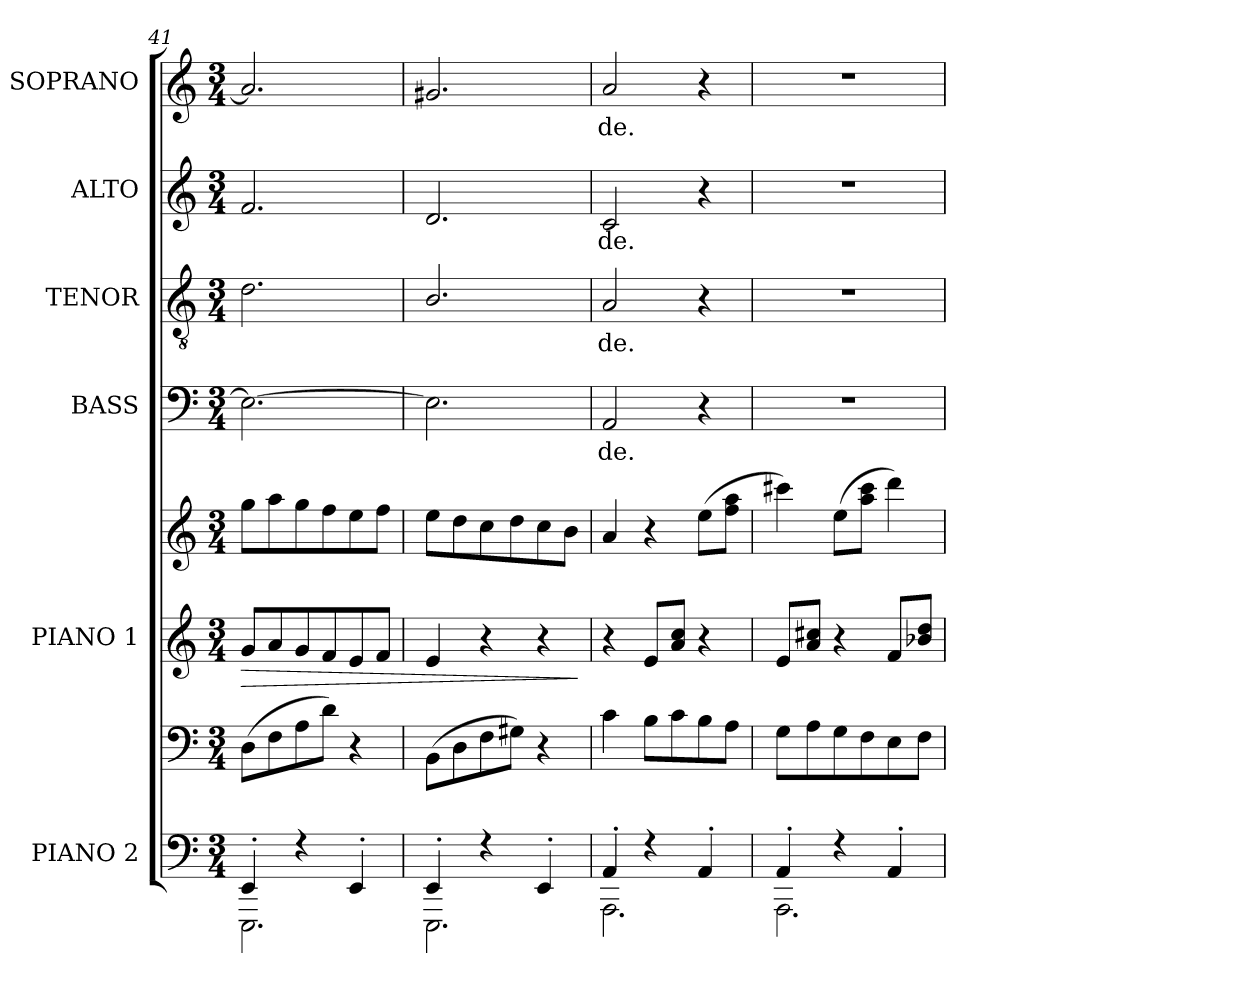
**kern	**kern	**kern	**kern	**dynam	**kern	**text	**kern	**text	**kern	**text	**kern	**text
*part6	*part6	*part5	*part5	*part5	*part4	*part4	*part3	*part3	*part2	*part2	*part1	*part1
*staff8	*staff7	*staff6	*staff5	*staff5/6	*staff4	*staff4	*staff3	*staff3	*staff2	*staff2	*staff1	*staff1
*I"PIANO 2	*	*I"PIANO 1	*	*	*I"BASS	*	*I"TENOR	*	*I"ALTO	*	*I"SOPRANO	*
*I'P 2	*	*I'P 1	*	*	*I'B.	*	*I'T.	*	*I'A.	*	*I'S.	*
!!LO:PB:g=z
*clefF4	*clefF4	*clefG2	*clefG2	*	*clefF4	*	*clefGv2	*	*clefG2	*	*clefG2	*
*	*	*	*	*	*	*	*ITrd7c12	*	*	*	*	*
*k[]	*k[]	*k[]	*k[]	*	*k[]	*	*k[]	*	*k[]	*	*k[]	*
*C:	*C:	*C:	*C:	*	*C:	*	*C:	*	*C:	*	*C:	*
*M3/4	*M3/4	*M3/4	*M3/4	*	*M3/4	*	*M3/4	*	*M3/4	*	*M3/4	*
=41	=41	=41	=41	=41	=41	=41	=41	=41	=41	=41	=41	=41
*^	*	*	*	*	*	*	*	*	*	*	*	*
!	!	!	!	!	!LO:HP:b=2	!	!	!	!	!	!	!	!
!	!	!	!	!	!	!	!LO:LY:b:color=#000000	!	!	!	!	!	!
!	!	!	!	!	!	!	!	!	!LO:LY:b:color=#000000	!	!	!	!
!	!	!	!	!	!	!	!	!	!	!	!LO:LY:b:color=#000000	!	!
!	!	!	!	!	!	!	!	!	!	!	!	!	!LO:LY:b:color=#000000
4EE'i/	2.EEEi\	(8Di\L	8gi/L	8ggi\L	>	2.Ei\_	--	2.Di\	--	2.fi/	--	2.ai/]	--
.	.	8Fi\	8ai/	8aai\	.	.	.	.	.	.	.	.	.
4r	.	8Ai\	8gi/	8ggi\	.	.	.	.	.	.	.	.	.
.	.	8di\J)	8fi/	8ffi\	.	.	.	.	.	.	.	.	.
4EE'i/	.	4r	8ei/	8eei\	.	.	.	.	.	.	.	.	.
.	.	.	8fi/J	8ffi\J	.	.	.	.	.	.	.	.	.
=42	=42	=42	=42	=42	=42	=42	=42	=42	=42	=42	=42	=42	=42
!	!	!	!	!	!	!	!LO:LY:b:color=#000000	!	!	!	!	!	!
!	!	!	!	!	!	!	!	!	!	!	!LO:LY:b:color=#000000	!	!
!	!	!	!	!	!	!	!	!	!	!	!	!	!LO:LY:b:color=#000000
4EE'i/	2.EEEi\	(8BBi\L	4ei/	8eei\L	.	2.Ei\]	--	2.BBi/	.	2.di/	--	2.g#Xi/	--
.	.	8Di\	.	8ddi\	.	.	.	.	.	.	.	.	.
4r	.	8Fi\	4r	8cci\	.	.	.	.	.	.	.	.	.
.	.	8G#Xi\J)	.	8ddi\	.	.	.	.	.	.	.	.	.
4EE'i/	.	4r	4r	8cci\	.	.	.	.	.	.	.	.	.
.	.	.	.	8bi\J	.	.	.	.	.	.	.	.	.
*v	*v	*	*	*	*	*	*	*	*	*	*	*	*
.	.	.	.	]	.	.	.	.	.	.	.	.
=43	=43	=43	=43	=43	=43	=43	=43	=43	=43	=43	=43	=43
*^	*	*	*	*	*	*	*	*	*	*	*	*
!	!	!	!	!	!	!	!LO:LY:b:color=#000000	!	!	!	!	!	!
!	!	!	!	!	!	!	!	!	!LO:LY:b:color=#000000	!	!	!	!
!	!	!	!	!	!	!	!	!	!	!	!LO:LY:b:color=#000000	!	!
!	!	!	!	!	!	!	!	!	!	!	!	!	!LO:LY:b:color=#000000
4AA'i/	2.AAAi\	4ci\	4r	4ai/	.	2AAi/	de.	2AAi/	-de.	2ci/	de.	2ai/	de.
4r	.	8Bi\L	8ei/L	4r	.	.	.	.	.	.	.	.	.
.	.	8ci\	8ai/ 8cciJ	.	.	.	.	.	.	.	.	.	.
4AA'i/	.	8Bi\	4r	(8eei\L	.	4r	.	4r	.	4r	.	4r	.
.	.	8Ai\J	.	8ffi\ 8aaiJ	.	.	.	.	.	.	.	.	.
=44	=44	=44	=44	=44	=44	=44	=44	=44	=44	=44	=44	=44	=44
!	!	!	!	!	!	!LO:N:vis=1	!	!LO:N:vis=1	!	!LO:N:vis=1	!	!LO:N:vis=1	!
4AA'i/	2.AAAi\	8Gi\L	8ei/L	4ccc#Xi\)	.	2.r	.	2.r	.	2.r	.	2.r	.
.	.	8Ai\	8ai/ 8cc#XiJ	.	.	.	.	.	.	.	.	.	.
4r	.	8Gi\	4r	(8eei\L	.	.	.	.	.	.	.	.	.
.	.	8Fi\	.	8aai\ 8ccc#iJ	.	.	.	.	.	.	.	.	.
4AA'i/	.	8Ei\	8fi/L	4dddi\)	.	.	.	.	.	.	.	.	.
.	.	8Fi\J	8b-Xi/ 8ddiJ	.	.	.	.	.	.	.	.	.	.
*v	*v	*	*	*	*	*	*	*	*	*	*	*	*
=	=	=	=	=	=	=	=	=	=	=	=	=
*-	*-	*-	*-	*-	*-	*-	*-	*-	*-	*-	*-	*-
